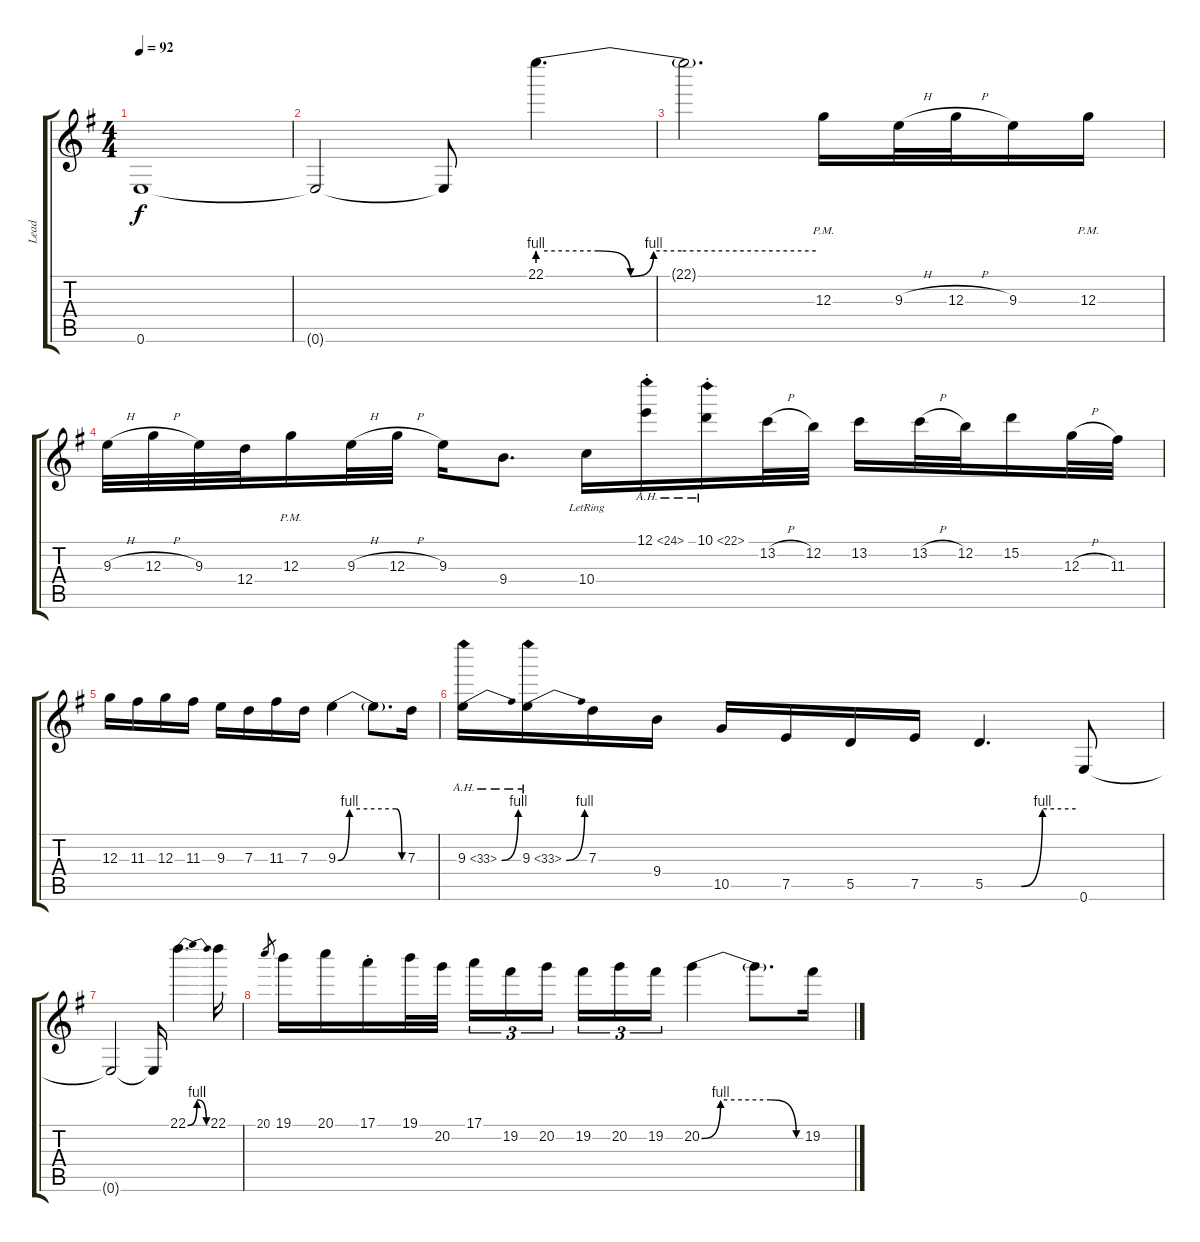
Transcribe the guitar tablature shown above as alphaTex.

\track ("Lead" "Lead") {instrument overdrivenguitar}
\staff {score tabs}
\tuning (E4 B3 G3 D3 A2 E2) {hide}
\ts (4 4)
\tempo 92
\clef g2
\ks eminor
0.6{t}.1{dy f} |
0.6{t}.2 0.6{t}.8 22.1{be (custom 0 4 13 4 20 0 25 4 31 4 60 4)}.4{d} |
22.1{t}.2{d} 12.3{pm}.16 9.3{h}.32 12.3{h}.32 9.3.16 12.3{pm}.16 |
9.3{h}.32 12.3{h}.32 9.3.32 12.4.32 12.3{pm}.16 9.3{h}.32 12.3{h}.32 9.3.16 9.4.8{d} 10.4{lr}.16 12.1{ah 12 st}.16 10.1{ah 12 st}.16 13.2{h}.32 12.2.32 13.2.16 13.2{h}.32 12.2.32 15.2.16 12.3{h}.32 11.3.32 |
12.3.16 11.3.16 12.3.16 11.3.16 9.3.16 7.3.16 11.3.16 7.3.16 9.3{be (custom 0 0 10 4 50 4 55 0 60 0)}.4 9.3{t}.8{d} 7.3.16 |
9.3{be (bend 0 0 60 4) ah 24}.16 9.3{be (bend 0 0 60 4) ah 24}.16 7.3.16 9.4.16 10.5.16 7.5.16 5.5.16 7.5.16 5.5{be (custom 0 0 24 0 38 4 60 4)}.4{d} 0.6.8 |
0.6{t}.2 0.6{t}.16 22.1{be (bendrelease 0 0 10 4 45 4 60 0)}.4{d} 22.1.16 |
20.1.8{gr} 19.1.16 20.1.16 17.1{st}.16 19.1.32 20.2.32 17.1.16{tu (3 2)} 19.2.16{tu (3 2)} 20.2.16{tu (3 2) beam splitsecondary} 19.2.16{tu (3 2)} 20.2.16{tu (3 2)} 19.2.16{tu (3 2)} 20.2{be (custom 0 0 11 4 40 4 55 0 60 0)}.4 20.2{t}.8{d} 19.2.16
